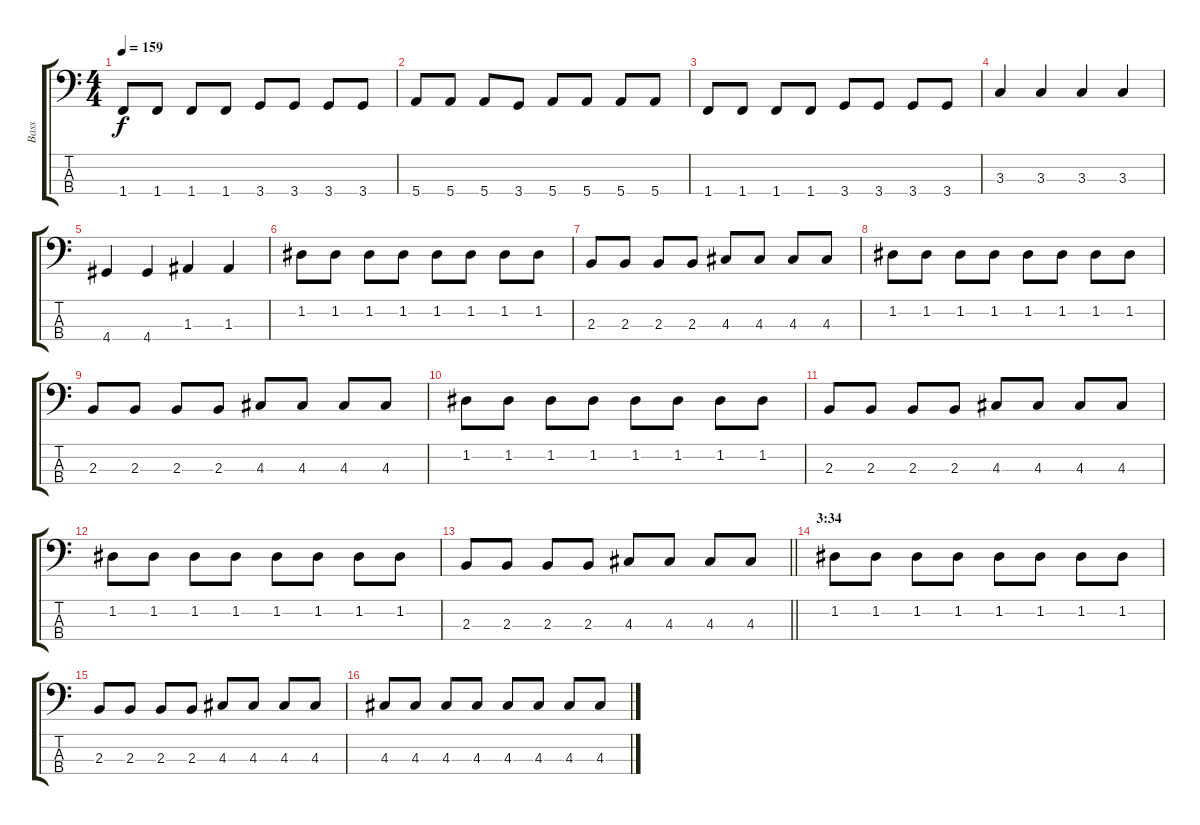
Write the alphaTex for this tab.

\track ("Bass" "Bass") {instrument electricbassfinger}
\staff {score tabs}
\tuning (G2 D2 A1 E1) {hide}
\ts (4 4)
\tempo 159
\clef f4
\ks c
1.4.8{dy f} 1.4.8 1.4.8 1.4.8 3.4.8 3.4.8 3.4.8 3.4.8 |
5.4.8 5.4.8 5.4.8 3.4.8 5.4.8 5.4.8 5.4.8 5.4.8 |
1.4.8 1.4.8 1.4.8 1.4.8 3.4.8 3.4.8 3.4.8 3.4.8 |
3.3.4 3.3.4 3.3.4 3.3.4 |
4.4.4 4.4.4 1.3.4 1.3.4 |
1.2.8 1.2.8 1.2.8 1.2.8 1.2.8 1.2.8 1.2.8 1.2.8 |
2.3.8 2.3.8 2.3.8 2.3.8 4.3.8 4.3.8 4.3.8 4.3.8 |
1.2.8 1.2.8 1.2.8 1.2.8 1.2.8 1.2.8 1.2.8 1.2.8 |
2.3.8 2.3.8 2.3.8 2.3.8 4.3.8 4.3.8 4.3.8 4.3.8 |
1.2.8 1.2.8 1.2.8 1.2.8 1.2.8 1.2.8 1.2.8 1.2.8 |
2.3.8 2.3.8 2.3.8 2.3.8 4.3.8 4.3.8 4.3.8 4.3.8 |
1.2.8 1.2.8 1.2.8 1.2.8 1.2.8 1.2.8 1.2.8 1.2.8 |
\barLineRight lightlight
2.3.8 2.3.8 2.3.8 2.3.8 4.3.8 4.3.8 4.3.8 4.3.8 |
\section ("" "3:34")
1.2.8 1.2.8 1.2.8 1.2.8 1.2.8 1.2.8 1.2.8 1.2.8 |
2.3.8 2.3.8 2.3.8 2.3.8 4.3.8 4.3.8 4.3.8 4.3.8 |
4.3.8 4.3.8 4.3.8 4.3.8 4.3.8 4.3.8 4.3.8 4.3.8
